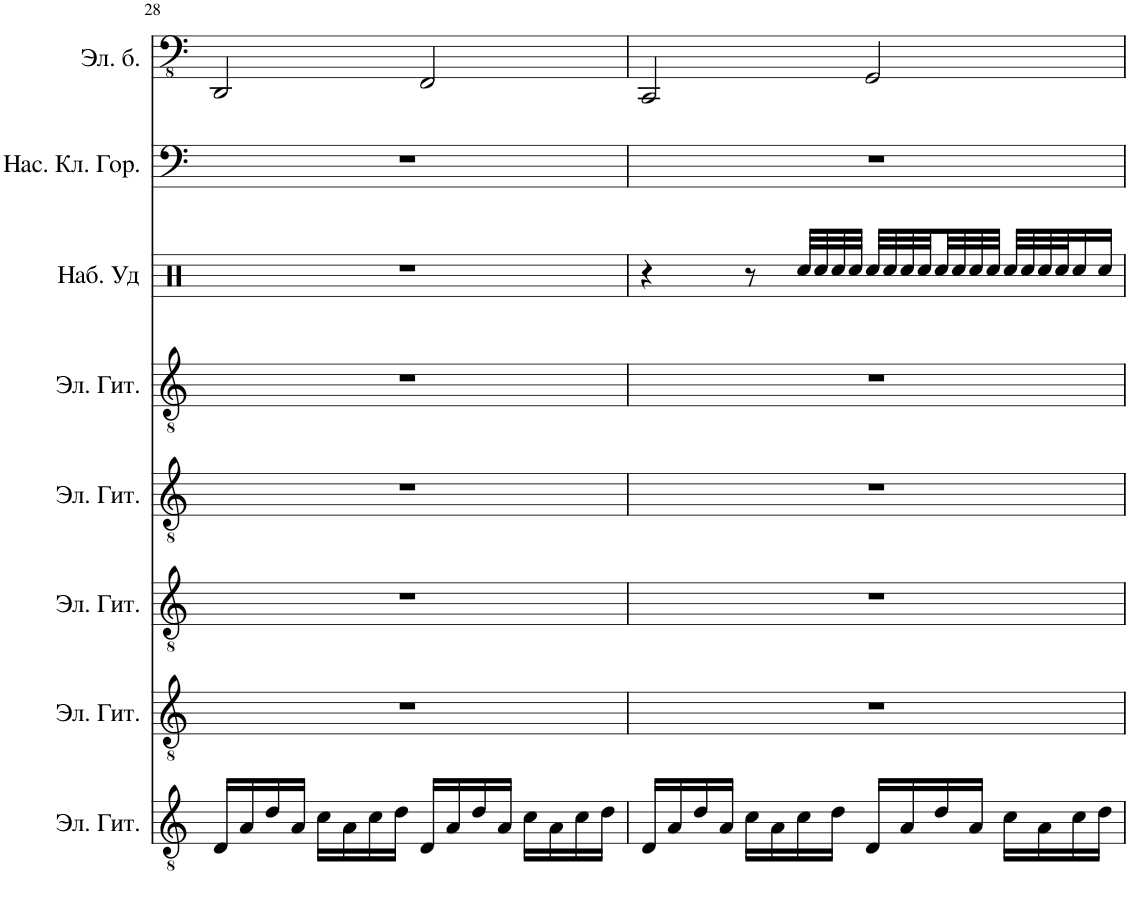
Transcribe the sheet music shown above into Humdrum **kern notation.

**kern	**kern	**kern	**kern	**kern	**kern	**kern	**kern
*part8	*part7	*part6	*part5	*part4	*part3	*part2	*part1
*staff8	*staff7	*staff6	*staff5	*staff4	*staff3	*staff2	*staff1
*I"Электрогитара, Electric Guitar	*I"Электрогитара, Electric Guitar	*I"Электрогитара, Electric Guitar	*I"Электрогитара, Vocal	*I"Электрогитара, Electric Guitar	*I"Набор ударных, Drumkit	*I"Настроенные клаксоновые горны, Electric Guitar	*I"5-стр. Бас-гитара, Electric Bass
!!LO:PB:g=z
*clefGv2	*clefGv2	*clefGv2	*clefGv2	*clefGv2	*clefX	*clefF4	*clefFv4
*k[]	*k[]	*k[]	*k[]	*k[]	*k[]	*k[]	*k[]
*M4/4	*M4/4	*M4/4	*M4/4	*M4/4	*M4/4	*M4/4	*M4/4
=28	=28	=28	=28	=28	=28	=28	=28
16D/LL	1r	1r	1r	1r	1r	1r	2DDD/
16A/	.	.	.	.	.	.	.
16d/	.	.	.	.	.	.	.
16A/JJ	.	.	.	.	.	.	.
16c\LL	.	.	.	.	.	.	.
16A\	.	.	.	.	.	.	.
16c\	.	.	.	.	.	.	.
16d\JJ	.	.	.	.	.	.	.
16D/LL	.	.	.	.	.	.	2FFF/
16A/	.	.	.	.	.	.	.
16d/	.	.	.	.	.	.	.
16A/JJ	.	.	.	.	.	.	.
16c\LL	.	.	.	.	.	.	.
16A\	.	.	.	.	.	.	.
16c\	.	.	.	.	.	.	.
16d\JJ	.	.	.	.	.	.	.
=29	=29	=29	=29	=29	=29	=29	=29
16D/LL	1r	1r	1r	1r	4r	1r	2CCC/
16A/	.	.	.	.	.	.	.
16d/	.	.	.	.	.	.	.
16A/JJ	.	.	.	.	.	.	.
16c\LL	.	.	.	.	8r	.	.
16A\	.	.	.	.	.	.	.
16c\	.	.	.	.	32Rcc/LLL	.	.
.	.	.	.	.	32Rcc/	.	.
16d\JJ	.	.	.	.	32Rcc/	.	.
.	.	.	.	.	32Rcc/JJJ	.	.
16D/LL	.	.	.	.	32Rcc/LLL	.	2GGG/
.	.	.	.	.	32Rcc/	.	.
16A/	.	.	.	.	32Rcc/	.	.
.	.	.	.	.	32Rcc/	.	.
16d/	.	.	.	.	32Rcc/	.	.
.	.	.	.	.	32Rcc/	.	.
16A/JJ	.	.	.	.	32Rcc/	.	.
.	.	.	.	.	32Rcc/JJJ	.	.
16c\LL	.	.	.	.	32Rcc/LLL	.	.
.	.	.	.	.	32Rcc/	.	.
16A\	.	.	.	.	32Rcc/	.	.
.	.	.	.	.	32Rcc/J	.	.
16c\	.	.	.	.	16Rcc/	.	.
16d\JJ	.	.	.	.	16Rcc/JJ	.	.
=	=	=	=	=	=	=	=
*-	*-	*-	*-	*-	*-	*-	*-
